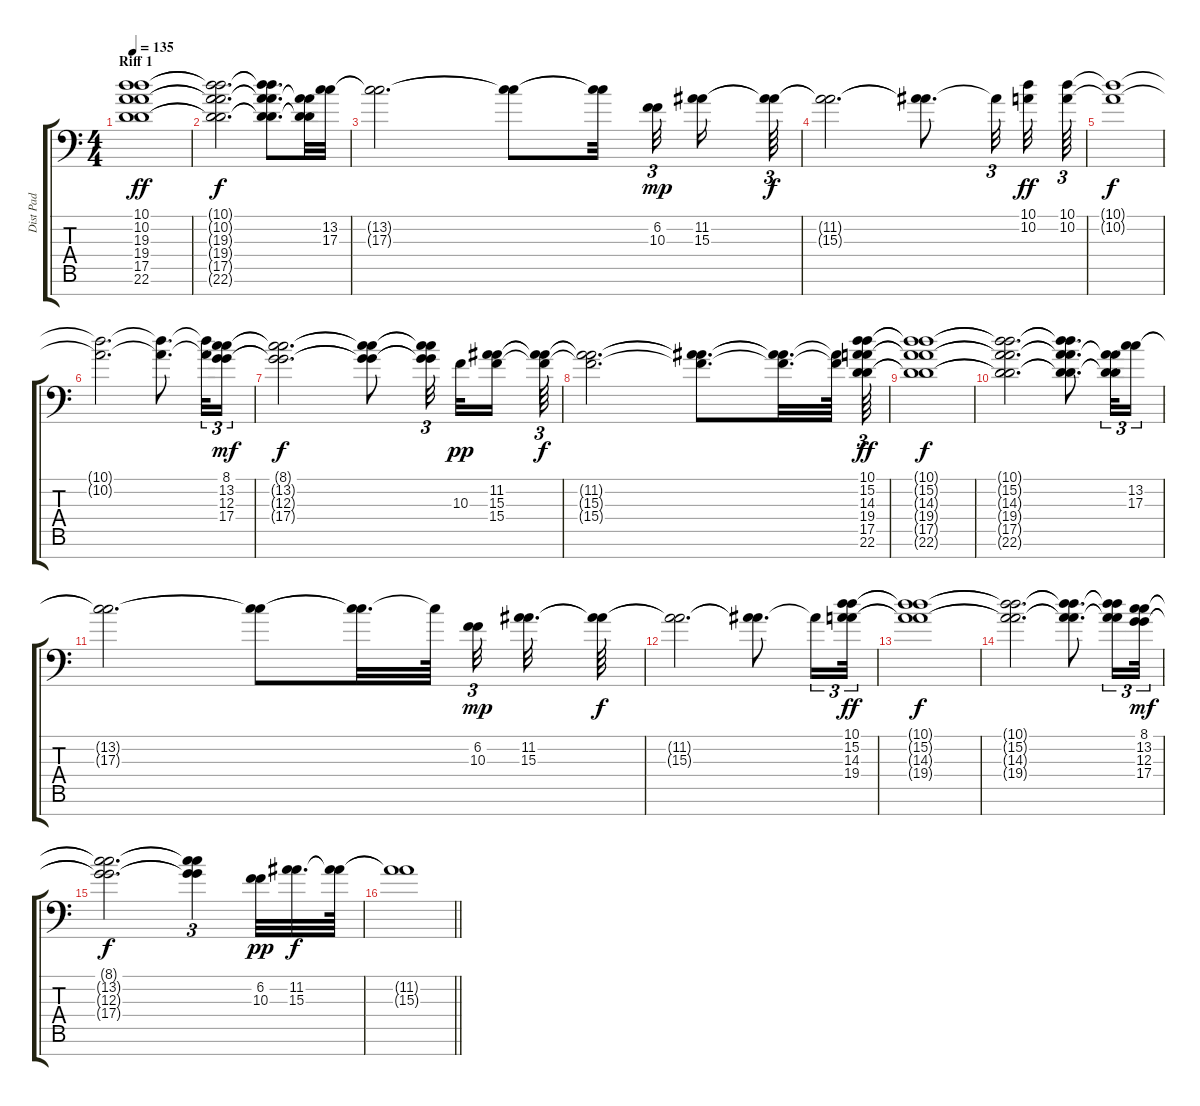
\track ("Dist Pad" "Dist Pad") {instrument pad6metallic}
\staff {score tabs}
\tuning (E4 B3 G3 D3 A2 E2 C-1) {hide}
\ts (4 4)
\section ("" "Riff 1")
\tempo 135
\clef f4
\ks c
(10.1 10.2 19.3 19.4 17.5 22.6).1{dy ff} |
(10.1{t} 10.2{t} 19.3{t} 19.4{t} 17.5{t} 22.6{t}).2{d dy f} (10.1{t} 10.2{t} 19.3{t} 19.4{t} 17.5{t} 22.6{t}).8{d} (10.2{t} 19.4{t} 17.5{t} 22.6{t}).32 (13.2 17.3).32 |
(13.2{t} 17.3{t}).2{d} (13.2{t} 17.3{t}).8 (13.2{t} 17.3{t}).32{beam splitsecondary} (6.2 10.3).32{tu (3 2) dy mp beam splitsecondary} (11.2 15.3).16 (11.2{t} 15.3{t}).64{tu (3 2) dy f} |
(11.2{t} 15.3{t}).2{d} (11.2{t} 15.3{t}).8{d} 11.2{t}.32{tu (3 2) beam splitsecondary} (10.1 10.2).32{dy ff} (10.1 10.2).64{tu (3 2)} |
(10.1{t} 10.2{t}).1{dy f} |
(10.1{t} 10.2{t}).2{d} (10.1{t} 10.2{t}).8{d} (10.1{t} 10.2{t}).32{tu (3 2)} (8.1 13.2 12.3 17.4).16{tu (3 2) dy mf} |
(8.1{t} 13.2{t} 12.3{t} 17.4{t}).2{d dy f} (8.1{t} 13.2{t} 12.3{t} 17.4{t}).8 (8.1{t} 13.2{t} 12.3{t} 17.4{t}).32{tu (3 2) beam splitsecondary} 10.3.32{dy pp} (11.2 15.3 15.4).16{beam splitsecondary} (11.2{t} 15.3{t} 15.4{t}).64{tu (3 2) dy f} |
(11.2{t} 15.3{t} 15.4{t}).2{d} (11.2{t} 15.3{t} 15.4{t}).8{d} (11.2{t} 15.3{t} 15.4{t}).32{d} (11.2{t} 15.4{t}).64 (10.1 15.2 14.3 19.4 17.5 22.6).64{tu (3 2) dy ff} |
(10.1{t} 15.2{t} 14.3{t} 19.4{t} 17.5{t} 22.6{t}).1{dy f} |
(10.1{t} 15.2{t} 14.3{t} 19.4{t} 17.5{t} 22.6{t}).2{d} (10.1{t} 15.2{t} 14.3{t} 19.4{t} 17.5{t} 22.6{t}).8{d} (14.3{t} 19.4{t} 17.5{t} 22.6{t}).32{tu (3 2)} (13.2 17.3).16{tu (3 2)} |
(13.2{t} 17.3{t}).2{d} (13.2{t} 17.3{t}).8 (13.2{t} 17.3{t}).32{d} 13.2{t}.64{beam splitsecondary} (6.2 10.3).32{tu (3 2) dy mp} (11.2 15.3).32{d} (11.2{t} 15.3{t}).64{dy f} |
(11.2{t} 15.3{t}).2{d} (11.2{t} 15.3{t}).8{d} 11.2{t}.16{tu (3 2)} (10.1 15.2 14.3 19.4).32{tu (3 2) dy ff} |
(10.1{t} 15.2{t} 14.3{t} 19.4{t}).1{dy f} |
(10.1{t} 15.2{t} 14.3{t} 19.4{t}).2{d} (10.1{t} 15.2{t} 14.3{t} 19.4{t}).8{d} (10.1{t} 15.2{t} 14.3{t} 19.4{t}).16{tu (3 2)} (8.1 13.2 12.3 17.4).32{tu (3 2) dy mf} |
(8.1{t} 13.2{t} 12.3{t} 17.4{t}).2{d dy f} (8.1{t} 13.2{t} 12.3{t} 17.4{t}).4{tu (3 2)} (6.2 10.3).32{dy pp} (11.2 15.3).32{d dy f} (11.2{t} 15.3{t}).64 |
\barLineRight lightlight
(11.2{t} 15.3{t}).1
